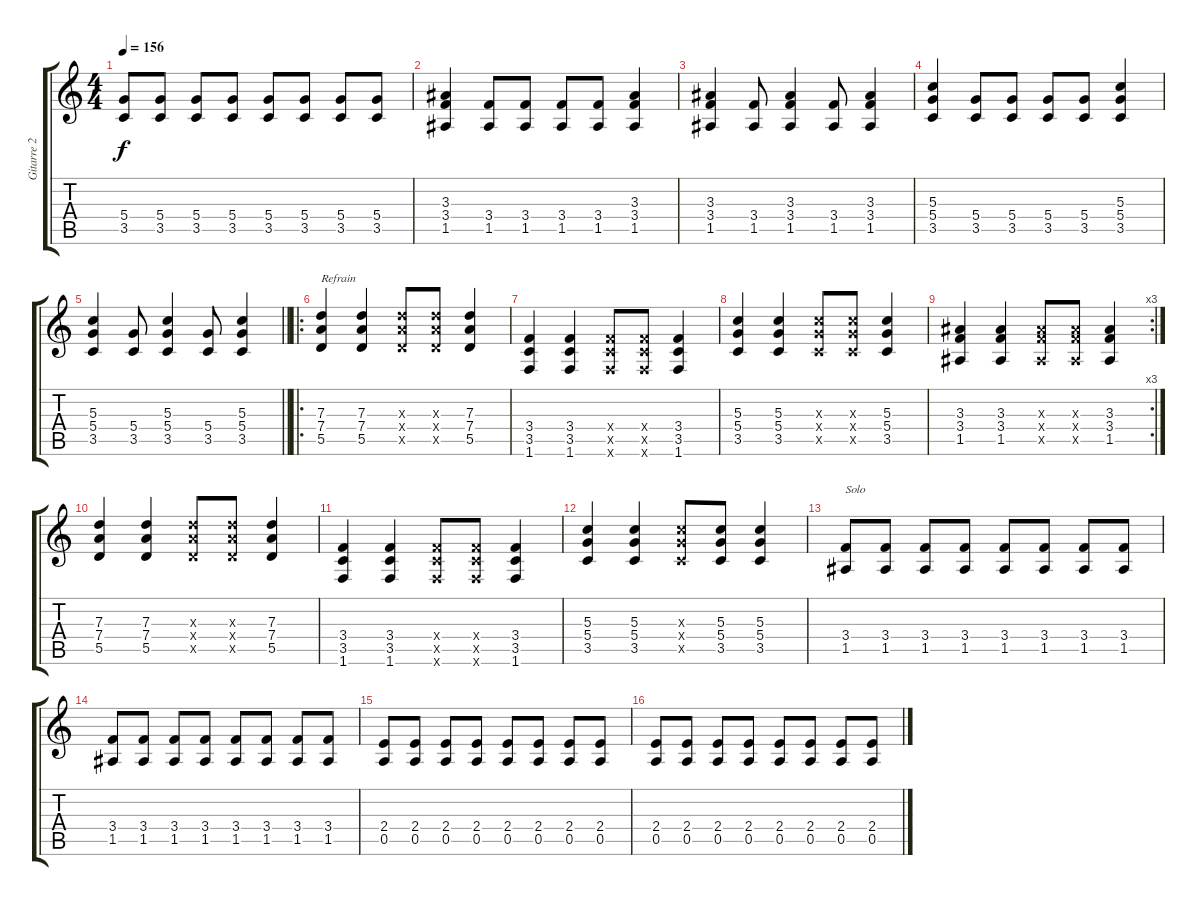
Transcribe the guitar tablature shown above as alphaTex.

\track ("Gitarre 2" "Gitarre 2") {instrument overdrivenguitar}
\staff {score tabs}
\tuning (E4 B3 G3 D3 A2 E2) {hide}
\ts (4 4)
\tempo 156
\clef g2
\ks c
(5.4 3.5).8{dy f} (5.4 3.5).8 (5.4 3.5).8 (5.4 3.5).8 (5.4 3.5).8 (5.4 3.5).8 (5.4 3.5).8 (5.4 3.5).8 |
(3.3 3.4 1.5).4 (3.4 1.5).8 (3.4 1.5).8 (3.4 1.5).8 (3.4 1.5).8 (3.3 3.4 1.5).4 |
(3.3 3.4 1.5).4 (3.4 1.5).8 (3.3 3.4 1.5).4 (3.4 1.5).8 (3.3 3.4 1.5).4 |
(5.3 5.4 3.5).4 (5.4 3.5).8 (5.4 3.5).8 (5.4 3.5).8 (5.4 3.5).8 (5.3 5.4 3.5).4 |
\barLineRight lightlight
(5.3 5.4 3.5).4 (5.4 3.5).8 (5.3 5.4 3.5).4 (5.4 3.5).8 (5.3 5.4 3.5).4 |
\ro
(7.3 7.4 5.5).4{txt "Refrain"} (7.3 7.4 5.5).4 (7.3{x} 7.4{x} 5.5{x}).8 (7.3{x} 7.4{x} 5.5{x}).8 (7.3 7.4 5.5).4 |
(3.4 3.5 1.6).4 (3.4 3.5 1.6).4 (3.4{x} 3.5{x} 1.6{x}).8 (3.4{x} 3.5{x} 1.6{x}).8 (3.4 3.5 1.6).4 |
(5.3 5.4 3.5).4 (5.3 5.4 3.5).4 (5.3{x} 5.4{x} 3.5{x}).8 (5.3{x} 5.4{x} 3.5{x}).8 (5.3 5.4 3.5).4 |
\rc 3
(3.3 3.4 1.5).4 (3.3 3.4 1.5).4 (3.3{x} 3.4{x} 1.5{x}).8 (3.3{x} 3.4{x} 1.5{x}).8 (3.3 3.4 1.5).4 |
(7.3 7.4 5.5).4 (7.3 7.4 5.5).4 (7.3{x} 7.4{x} 5.5{x}).8 (7.3{x} 7.4{x} 5.5{x}).8 (7.3 7.4 5.5).4 |
(3.4 3.5 1.6).4 (3.4 3.5 1.6).4 (3.4{x} 3.5{x} 1.6{x}).8 (3.4{x} 3.5{x} 1.6{x}).8 (3.4 3.5 1.6).4 |
(5.3 5.4 3.5).4 (5.3 5.4 3.5).4 (5.3{x} 5.4{x} 3.5{x}).8 (5.3 5.4 3.5).8 (5.3 5.4 3.5).4 |
(3.4 1.5).8{txt "Solo"} (3.4 1.5).8 (3.4 1.5).8 (3.4 1.5).8 (3.4 1.5).8 (3.4 1.5).8 (3.4 1.5).8 (3.4 1.5).8 |
(3.4 1.5).8 (3.4 1.5).8 (3.4 1.5).8 (3.4 1.5).8 (3.4 1.5).8 (3.4 1.5).8 (3.4 1.5).8 (3.4 1.5).8 |
(2.4 0.5).8 (2.4 0.5).8 (2.4 0.5).8 (2.4 0.5).8 (2.4 0.5).8 (2.4 0.5).8 (2.4 0.5).8 (2.4 0.5).8 |
(2.4 0.5).8 (2.4 0.5).8 (2.4 0.5).8 (2.4 0.5).8 (2.4 0.5).8 (2.4 0.5).8 (2.4 0.5).8 (2.4 0.5).8
